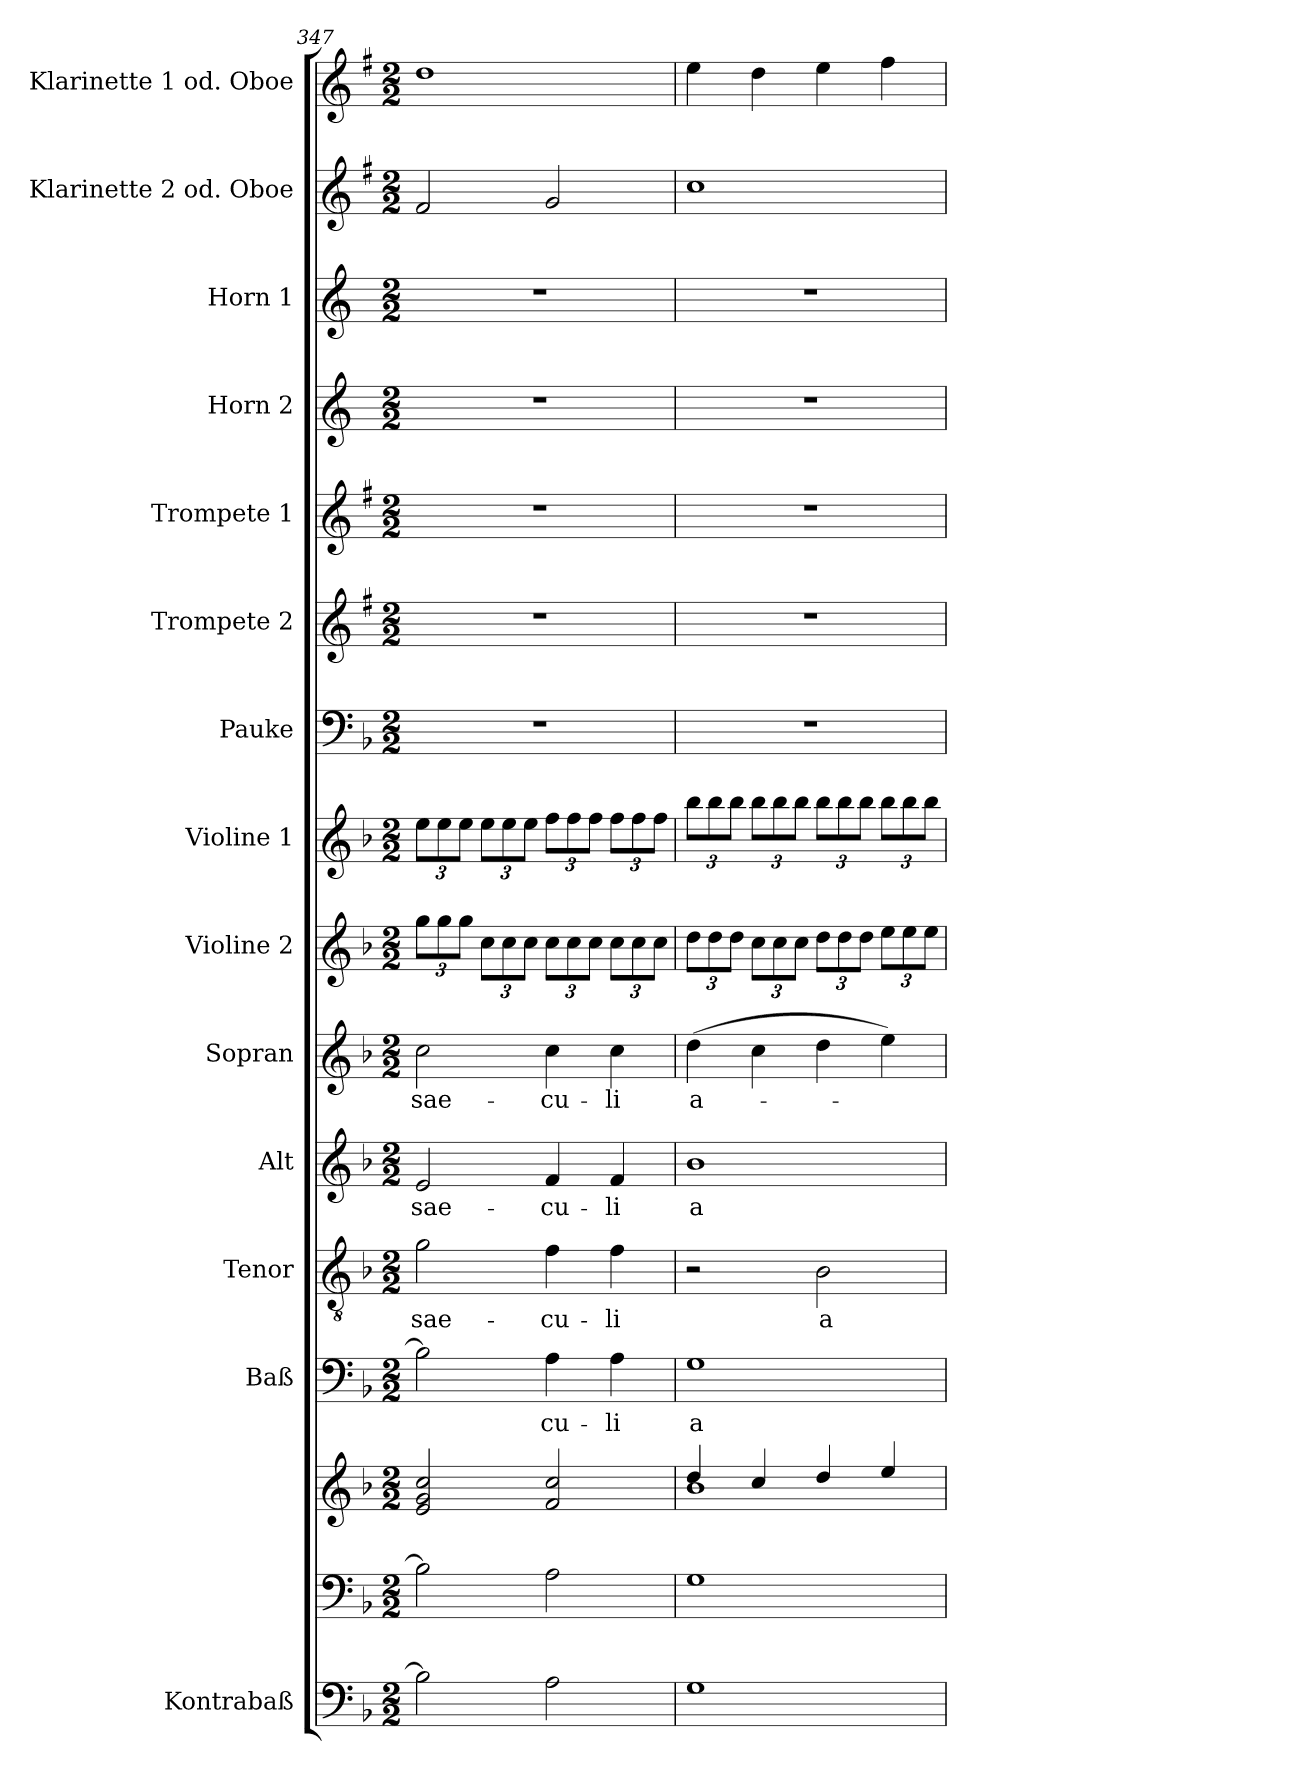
**kern	**kern	**kern	**kern	**text	**kern	**text	**kern	**text	**kern	**text	**kern	**kern	**kern	**kern	**kern	**kern	**kern	**kern	**kern
*part15	*part14	*part14	*part13	*part13	*part12	*part12	*part11	*part11	*part10	*part10	*part9	*part8	*part7	*part6	*part5	*part4	*part3	*part2	*part1
*staff16	*staff15	*staff14	*staff13	*staff13	*staff12	*staff12	*staff11	*staff11	*staff10	*staff10	*staff9	*staff8	*staff7	*staff6	*staff5	*staff4	*staff3	*staff2	*staff1
*I"Kontrabaß	*	*	*I"Baß	*	*I"Tenor	*	*I"Alt	*	*I"Sopran	*	*I"Violine 2	*I"Violine 1	*I"Pauke	*I"Trompete 2	*I"Trompete 1	*I"Horn 2	*I"Horn 1	*I"Klarinette 2 od. Oboe	*I"Klarinette 1 od. Oboe
*	*	*	*	*	*	*	*	*	*	*	*	*	*	*I'Tpt	*I'Tpt	*I'Hn	*I'Hn	*	*
*clefF4	*clefF4	*clefG2	*clefF4	*	*clefGv2	*	*clefG2	*	*clefG2	*	*clefG2	*clefG2	*clefF4	*clefG2	*clefG2	*clefG2	*clefG2	*clefG2	*clefG2
*ITrd7c12	*	*	*	*	*	*	*	*	*	*	*	*	*	*ITrd1c2	*ITrd1c2	*ITrd4c7	*ITrd4c7	*ITrd1c2	*ITrd1c2
*k[b-]	*k[b-]	*k[b-]	*k[b-]	*	*k[b-]	*	*k[b-]	*	*k[b-]	*	*k[b-]	*k[b-]	*k[b-]	*k[b-]	*k[b-]	*k[b-]	*k[b-]	*k[b-]	*k[b-]
*F:	*F:	*F:	*F:	*	*F:	*	*F:	*	*F:	*	*F:	*F:	*F:	*F:	*F:	*F:	*F:	*F:	*F:
*M2/2	*M2/2	*M2/2	*M2/2	*	*M2/2	*	*M2/2	*	*M2/2	*	*M2/2	*M2/2	*M2/2	*M2/2	*M2/2	*M2/2	*M2/2	*M2/2	*M2/2
=347	=347	=347	=347	=347	=347	=347	=347	=347	=347	=347	=347	=347	=347	=347	=347	=347	=347	=347	=347
!	!	!	!	!	!	!LO:LY:b	!	!LO:LY:b	!	!LO:LY:b	!	!	!	!	!	!	!	!	!
*	*	*	*	*	*	*	*	*	*	*	*Xbrackettup	*Xbrackettup	*	*	*	*	*	*	*
2BB-\]	2B-\]	2e/ 2g/ 2cc/	2B-\]	.	2g\	sae-	2e/	sae-	2cc\	sae-	12gg\L	12ee\L	1r	1r	1r	1r	1r	2e/	1cc
.	.	.	.	.	.	.	.	.	.	.	12gg\	12ee\	.	.	.	.	.	.	.
.	.	.	.	.	.	.	.	.	.	.	12gg\J	12ee\J	.	.	.	.	.	.	.
.	.	.	.	.	.	.	.	.	.	.	12cc\L	12ee\L	.	.	.	.	.	.	.
.	.	.	.	.	.	.	.	.	.	.	12cc\	12ee\	.	.	.	.	.	.	.
.	.	.	.	.	.	.	.	.	.	.	12cc\J	12ee\J	.	.	.	.	.	.	.
!	!	!	!	!LO:LY:b	!	!LO:LY:b	!	!LO:LY:b	!	!LO:LY:b	!	!	!	!	!	!	!	!	!
2AA\	2A\	2f/ 2cc/	4A\	-cu-	4f\	-cu-	4f/	-cu-	4cc\	-cu-	12cc\L	12ff\L	.	.	.	.	.	2f/	.
.	.	.	.	.	.	.	.	.	.	.	12cc\	12ff\	.	.	.	.	.	.	.
.	.	.	.	.	.	.	.	.	.	.	12cc\J	12ff\J	.	.	.	.	.	.	.
!	!	!	!	!LO:LY:b	!	!LO:LY:b	!	!LO:LY:b	!	!LO:LY:b	!	!	!	!	!	!	!	!	!
.	.	.	4A\	-li	4f\	-li	4f/	-li	4cc\	-li	12cc\L	12ff\L	.	.	.	.	.	.	.
.	.	.	.	.	.	.	.	.	.	.	12cc\	12ff\	.	.	.	.	.	.	.
.	.	.	.	.	.	.	.	.	.	.	12cc\J	12ff\J	.	.	.	.	.	.	.
=348	=348	=348	=348	=348	=348	=348	=348	=348	=348	=348	=348	=348	=348	=348	=348	=348	=348	=348	=348
*	*	*^	*	*	*	*	*	*	*	*	*	*	*	*	*	*	*	*	*
!	!	!	!	!	!LO:LY:b	!	!	!	!LO:LY:b	!	!LO:LY:b	!	!	!	!	!	!	!	!	!
1GG	1G	4dd/	1b-	1G	a-	2r	.	1b-	a-	(>4dd\	a-	12dd\L	12bb-\L	1r	1r	1r	1r	1r	1b-	4dd\
.	.	.	.	.	.	.	.	.	.	.	.	12dd\	12bb-\	.	.	.	.	.	.	.
.	.	.	.	.	.	.	.	.	.	.	.	12dd\J	12bb-\J	.	.	.	.	.	.	.
.	.	4cc/	.	.	.	.	.	.	.	4cc\	.	12cc\L	12bb-\L	.	.	.	.	.	.	4cc\
.	.	.	.	.	.	.	.	.	.	.	.	12cc\	12bb-\	.	.	.	.	.	.	.
.	.	.	.	.	.	.	.	.	.	.	.	12cc\J	12bb-\J	.	.	.	.	.	.	.
!	!	!	!	!	!	!	!LO:LY:b	!	!	!	!	!	!	!	!	!	!	!	!	!
.	.	4dd/	.	.	.	2B-\	a-	.	.	4dd\	.	12dd\L	12bb-\L	.	.	.	.	.	.	4dd\
.	.	.	.	.	.	.	.	.	.	.	.	12dd\	12bb-\	.	.	.	.	.	.	.
.	.	.	.	.	.	.	.	.	.	.	.	12dd\J	12bb-\J	.	.	.	.	.	.	.
.	.	4ee/	.	.	.	.	.	.	.	4ee\)	.	12ee\L	12bb-\L	.	.	.	.	.	.	4ee\
.	.	.	.	.	.	.	.	.	.	.	.	12ee\	12bb-\	.	.	.	.	.	.	.
.	.	.	.	.	.	.	.	.	.	.	.	12ee\J	12bb-\J	.	.	.	.	.	.	.
*	*	*v	*v	*	*	*	*	*	*	*	*	*	*	*	*	*	*	*	*	*
=	=	=	=	=	=	=	=	=	=	=	=	=	=	=	=	=	=	=	=
*-	*-	*-	*-	*-	*-	*-	*-	*-	*-	*-	*-	*-	*-	*-	*-	*-	*-	*-	*-
